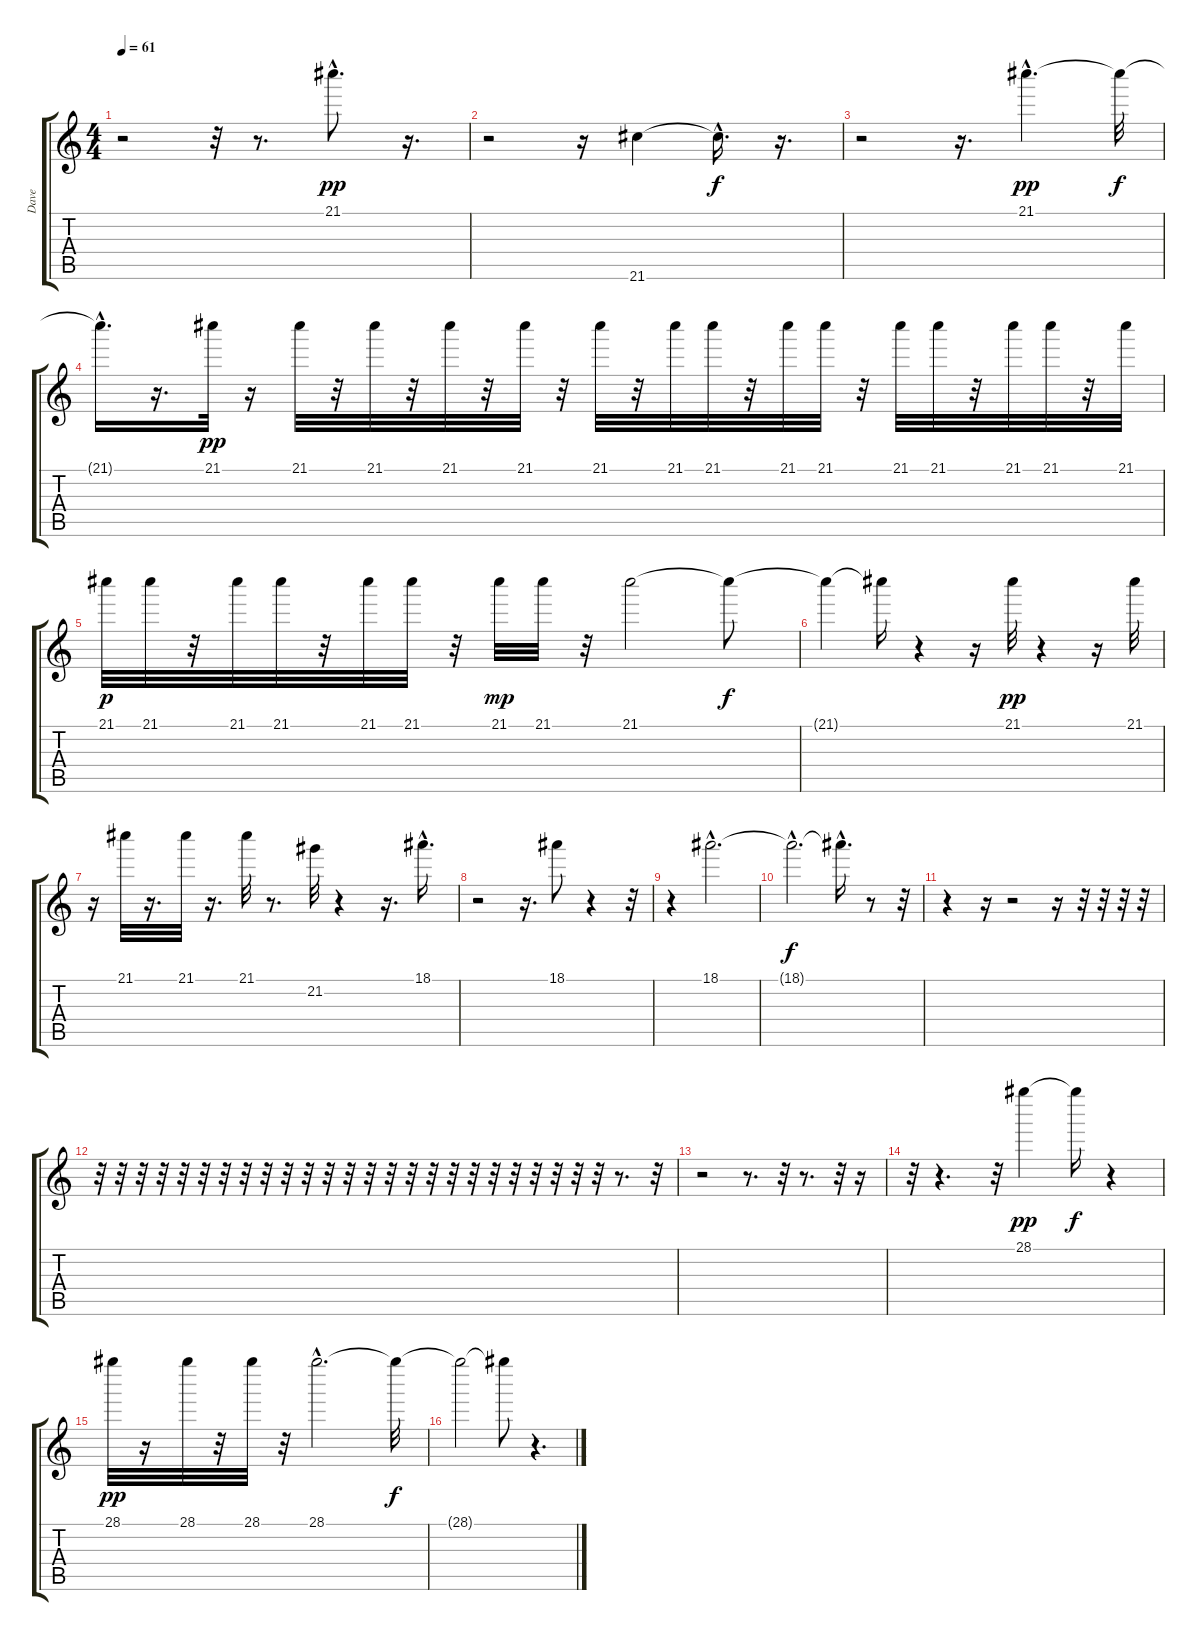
\track ("Dave" "Dave") {instrument electricguitarjazz}
\staff {score tabs}
\tuning (E4 B3 G3 D3 A2 E2) {hide}
\ts (4 4)
\tempo 61
\clef g2
\ks c
r.2{dy f} r.32 r.8{d} 21.1{hac}.8{d dy pp} r.16{d} |
r.2 r.16 21.6.4 21.6{hac t}.16{d dy f} r.16{d} |
r.2 r.16{d} 21.1{hac}.4{d dy pp} 21.1{t}.32{dy f} |
21.1{hac t}.16{d} r.16{d} 21.1.32{dy pp} r.16 21.1.32 r.32 21.1.32 r.32 21.1.32 r.32 21.1.32 r.32 21.1.32 r.32 21.1.32 21.1.32 r.32 21.1.32 21.1.32 r.32 21.1.32 21.1.32 r.32 21.1.32 21.1.32 r.32 21.1.32 |
21.1.32{dy p} 21.1.32 r.32 21.1.32 21.1.32 r.32 21.1.32 21.1.32 r.32 21.1.32{dy mp} 21.1.32 r.32 21.1.2 21.1{t}.8{dy f} |
21.1{t}.4 21.1{t}.16 r.4 r.16 21.1.32{dy pp} r.4 r.16 21.1.32 |
r.16 21.1.32 r.16{d} 21.1.32 r.16{d} 21.1.32 r.8{d} 21.2.32 r.4 r.16{d} 18.1{hac}.16{d} |
r.2 r.16{d} 18.1.8 r.4 r.32 |
r.4 18.1{hac}.2{d} |
18.1{hac t}.2{d dy f} 18.1{hac t}.16{d} r.8 r.32 |
r.4 r.16 r.2 r.16 r.32 r.32 r.32 r.32 |
r.32 r.32 r.32 r.32 r.32 r.32 r.32 r.32 r.32 r.32 r.32 r.32 r.32 r.32 r.32 r.32 r.32 r.32 r.32 r.32 r.32 r.32 r.32 r.32 r.32 r.8{d} r.32 |
r.2 r.8{d} r.32 r.8{d} r.32 r.16 |
r.32 r.4{d} r.32 28.1.4{dy pp} 28.1{t}.16{dy f} r.4 |
28.1.32{dy pp} r.16 28.1.32 r.32 28.1.32 r.32 28.1{hac}.2{d} 28.1{t}.32{dy f} |
28.1{t}.2 28.1{t}.8 r.4{d}
